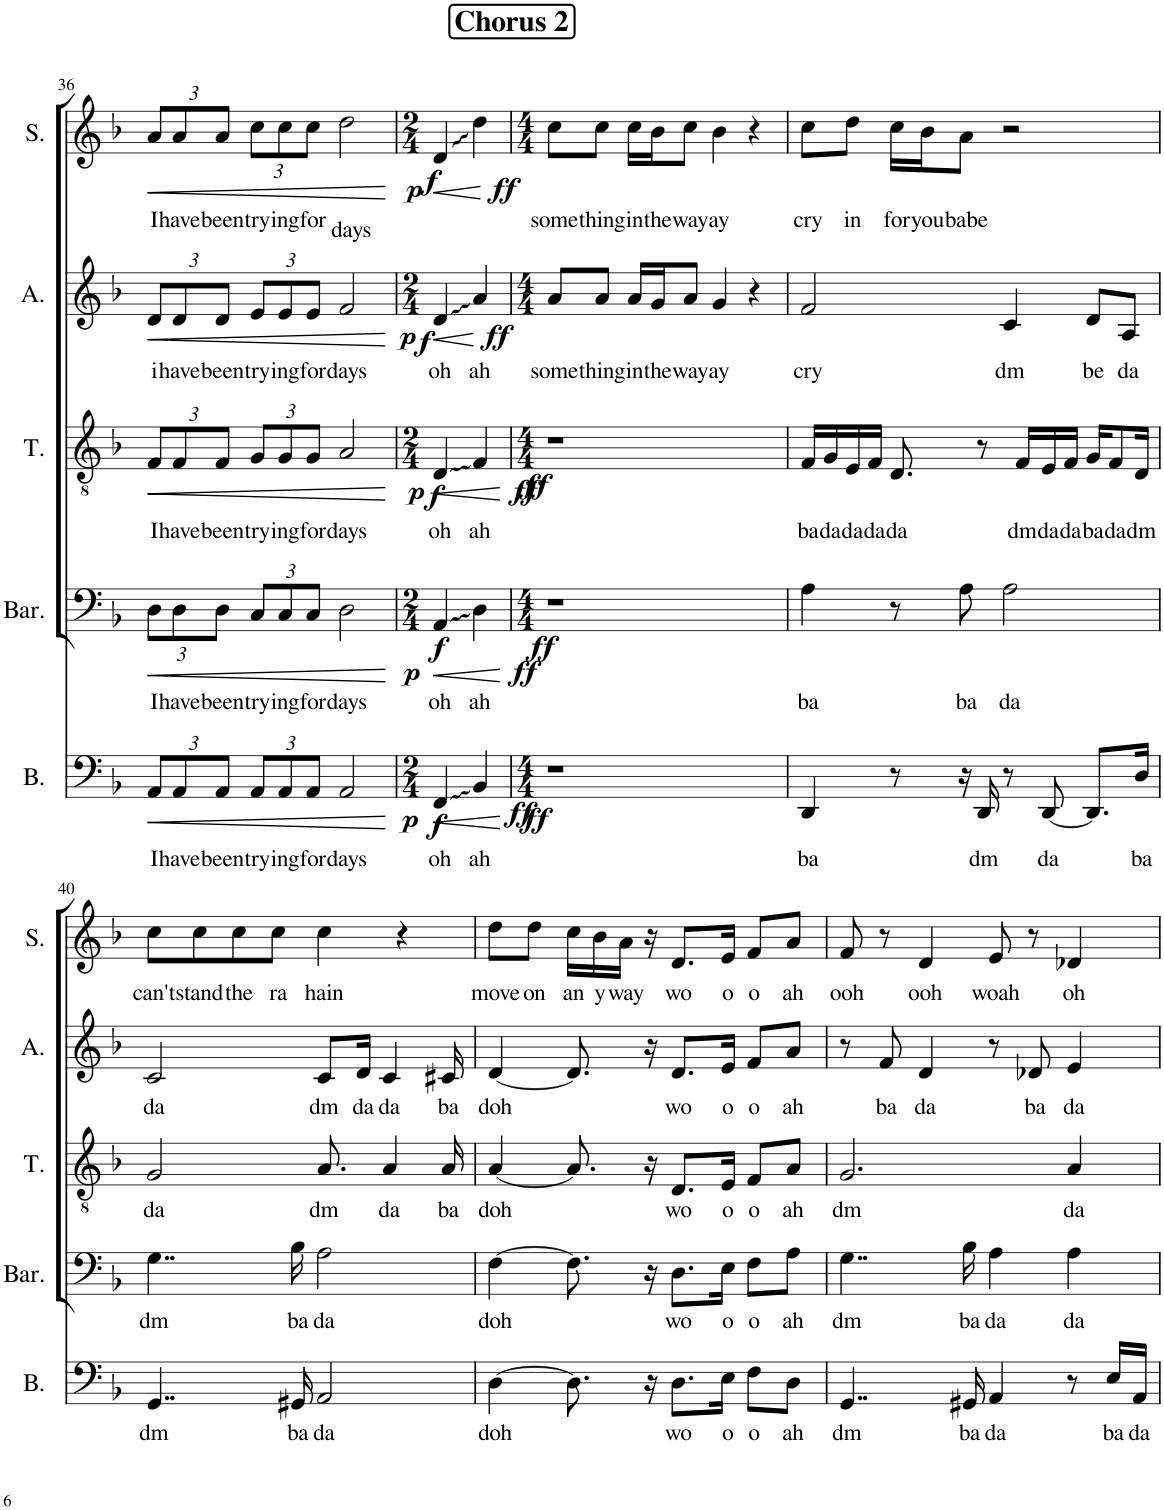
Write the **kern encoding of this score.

**kern	**text	**dynam	**kern	**text	**dynam	**kern	**text	**dynam	**kern	**text	**dynam	**kern	**text	**dynam
*part5	*part5	*part5	*part4	*part4	*part4	*part3	*part3	*part3	*part2	*part2	*part2	*part1	*part1	*part1
*staff5	*staff5	*staff5	*staff4	*staff4	*staff4	*staff3	*staff3	*staff3	*staff2	*staff2	*staff2	*staff1	*staff1	*staff1
*I"Bass	*	*	*I"Baritone	*	*	*I"Tenor	*	*	*I"Alto	*	*	*I"Soprano	*	*
*I'B.	*	*	*I'Bar.	*	*	*I'T.	*	*	*I'A.	*	*	*I'S.	*	*
!!LO:PB:g=z
*clefF4	*	*	*clefF4	*	*	*clefGv2	*	*	*clefG2	*	*	*clefG2	*	*
*k[b-]	*	*	*k[b-]	*	*	*k[b-]	*	*	*k[b-]	*	*	*k[b-]	*	*
*M4/4	*	*	*M4/4	*	*	*M4/4	*	*	*M4/4	*	*	*M4/4	*	*
*Xbrackettup	*	*	*	*	*	*	*	*	*	*	*	*	*	*
=36	=36	=36	=36	=36	=36	=36	=36	=36	=36	=36	=36	=36	=36	=36
!	!LO:LY:b	!LO:HP:b	!	!	!	!	!	!	!	!	!	!	!	!
*	*	*	*Xbrackettup	*	*	*	*	*	*	*	*	*	*	*
!	!	!	!	!LO:LY:b	!LO:HP:b	!	!	!	!	!	!	!	!	!
*	*	*	*	*	*	*Xbrackettup	*	*	*	*	*	*	*	*
!	!	!	!	!	!	!	!LO:LY:b	!LO:HP:b	!	!	!	!	!	!
*	*	*	*	*	*	*	*	*	*Xbrackettup	*	*	*	*	*
!	!	!	!	!	!	!	!	!	!	!LO:LY:b	!LO:HP:b	!	!	!
*	*	*	*	*	*	*	*	*	*	*	*	*Xbrackettup	*	*
!	!	!	!	!	!	!	!	!	!	!	!	!	!LO:LY:b	!LO:HP:b
12AA/L	I	<	12D\L	I	<	12F/L	I	<	12d/L	i	<	12a/L	I	<
!	!LO:LY:b	!	!	!LO:LY:b	!	!	!LO:LY:b	!	!	!LO:LY:b	!	!	!LO:LY:b	!
12AA/	have	.	12D\	have	.	12F/	have	.	12d/	have	.	12a/	have	.
!	!LO:LY:b	!	!	!LO:LY:b	!	!	!LO:LY:b	!	!	!LO:LY:b	!	!	!LO:LY:b	!
12AA/J	been	.	12D\J	been	.	12F/J	been	.	12d/J	been	.	12a/J	been	.
!	!LO:LY:b	!	!	!LO:LY:b	!	!	!LO:LY:b	!	!	!LO:LY:b	!	!	!LO:LY:b	!
12AA/L	try	.	12C/L	try	.	12G/L	try	.	12e/L	try	.	12cc\L	try	.
!	!LO:LY:b	!	!	!LO:LY:b	!	!	!LO:LY:b	!	!	!LO:LY:b	!	!	!LO:LY:b	!
12AA/	ing	.	12C/	ing	.	12G/	ing	.	12e/	ing	.	12cc\	ing	.
!	!LO:LY:b	!	!	!LO:LY:b	!	!	!LO:LY:b	!	!	!LO:LY:b	!	!	!LO:LY:b	!
12AA/J	for	.	12C/J	for	.	12G/J	for	.	12e/J	for	.	12cc\J	for	.
!	!LO:LY:b	!LO:DY:b	!	!LO:LY:b	!LO:DY:b	!	!LO:LY:b	!LO:DY:b	!	!LO:LY:b	!LO:DY:b	!	!LO:LY:b	!LO:DY:b
2AA/	days	f	2D\	days	f	2A/	days	f	2f/	days	f	2dd\	days	f
.	.	[	.	.	[	.	.	[	.	.	[	.	.	[
=37	=37	=37	=37	=37	=37	=37	=37	=37	=37	=37	=37	=37	=37	=37
*M2/4	*	*	*M2/4	*	*	*M2/4	*	*	*M2/4	*	*	*M2/4	*	*
!	!LO:LY:b	!LO:HP:b	!	!LO:LY:b	!LO:HP:b	!	!LO:LY:b	!LO:HP:b	!	!LO:LY:b	!LO:HP:b	!	!	!LO:HP:b
!	!	!LO:DY:n=1:b	!	!	!LO:DY:n=1:b	!	!	!LO:DY:n=1:b	!	!	!LO:DY:n=1:b	!	!	!LO:DY:n=1:b
4FF/	oh	< p	4AA/	oh	< p	4D/	oh	< p	4d/	oh	< p	4d/	.	< p
!	!LO:LY:b	!LO:DY:n=2:b	!	!LO:LY:b	!	!	!LO:LY:b	!	!	!LO:LY:b	!	!	!	!
4BB-/	ah	ff	4D\	ah	.	4F/	ah	.	4a/	ah	.	4dd\	.	.
.	.	[	.	.	[	.	.	[	.	.	[	.	.	[
!!LO:REH:place=s1:a:B:cj:fs=14:t=Chorus 2
=38	=38	=38	=38	=38	=38	=38	=38	=38	=38	=38	=38	=38	=38	=38
*M4/4	*	*	*M4/4	*	*	*M4/4	*	*	*M4/4	*	*	*M4/4	*	*
!	!	!LO:DY:b	!	!	!LO:DY:b	!	!	!	!	!LO:LY:b	!	!	!LO:LY:b	!
!	!	!	!	!	!LO:DY:n=1:b	!	!	!LO:DY:b	!	!	!	!	!	!
!	!	!	!	!	!	!	!	!LO:DY:n=1:b	!	!	!LO:DY:b	!	!	!LO:DY:b
1r	.	ff	1r	.	ff ff	1r	.	ff ff	8a/L	some	ff	8cc\L	some	ff
!	!	!	!	!	!	!	!	!	!	!LO:LY:b	!	!	!LO:LY:b	!
.	.	.	.	.	.	.	.	.	8a/J	thing	.	8cc\J	thing	.
!	!	!	!	!	!	!	!	!	!	!LO:LY:b	!	!	!LO:LY:b	!
.	.	.	.	.	.	.	.	.	16a/LL	in	.	16cc\LL	in	.
!	!	!	!	!	!	!	!	!	!	!LO:LY:b	!	!	!LO:LY:b	!
.	.	.	.	.	.	.	.	.	16g/J	the	.	16b-\J	the	.
!	!	!	!	!	!	!	!	!	!	!LO:LY:b	!	!	!LO:LY:b	!
.	.	.	.	.	.	.	.	.	8a/J	way	.	8cc\J	way	.
!	!	!	!	!	!	!	!	!	!	!LO:LY:b	!	!	!LO:LY:b	!
.	.	.	.	.	.	.	.	.	4g/	ay	.	4b-\	ay	.
.	.	.	.	.	.	.	.	.	4r	.	.	4r	.	.
=39	=39	=39	=39	=39	=39	=39	=39	=39	=39	=39	=39	=39	=39	=39
!	!LO:LY:b	!	!	!LO:LY:b	!	!	!LO:LY:b	!	!	!LO:LY:b	!	!	!LO:LY:b	!
4DD/	ba	.	4A\	ba	.	16F/LL	ba	.	2f/	cry	.	8cc\L	cry	.
!	!	!	!	!	!	!	!LO:LY:b	!	!	!	!	!	!	!
.	.	.	.	.	.	16G/	da	.	.	.	.	.	.	.
!	!	!	!	!	!	!	!LO:LY:b	!	!	!	!	!	!LO:LY:b	!
.	.	.	.	.	.	16E/	da	.	.	.	.	8dd\J	in	.
!	!	!	!	!	!	!	!LO:LY:b	!	!	!	!	!	!	!
.	.	.	.	.	.	16F/JJ	da	.	.	.	.	.	.	.
!	!	!	!	!	!	!	!LO:LY:b	!	!	!	!	!	!LO:LY:b	!
8r	.	.	8r	.	.	8.D/	da	.	.	.	.	16cc\LL	for	.
!	!	!	!	!	!	!	!	!	!	!	!	!	!LO:LY:b	!
.	.	.	.	.	.	.	.	.	.	.	.	16b-\J	you	.
!	!	!	!	!LO:LY:b	!	!	!	!	!	!	!	!	!LO:LY:b	!
16r	.	.	8A\	ba	.	.	.	.	.	.	.	8a\J	babe	.
!	!LO:LY:b	!	!	!	!	!	!	!	!	!	!	!	!	!
16DD/	dm	.	.	.	.	8r	.	.	.	.	.	.	.	.
!	!	!	!	!LO:LY:b	!	!	!	!	!	!LO:LY:b	!	!	!	!
8r	.	.	2A\	da	.	.	.	.	4c/	dm	.	2r	.	.
!	!	!	!	!	!	!	!LO:LY:b	!	!	!	!	!	!	!
.	.	.	.	.	.	16F/LL	dm	.	.	.	.	.	.	.
!	!LO:LY:b	!	!	!	!	!	!LO:LY:b	!	!	!	!	!	!	!
[8DD/	da	.	.	.	.	16E/	da	.	.	.	.	.	.	.
!	!	!	!	!	!	!	!LO:LY:b	!	!	!	!	!	!	!
.	.	.	.	.	.	16F/JJ	da	.	.	.	.	.	.	.
!	!	!	!	!	!	!	!LO:LY:b	!	!	!LO:LY:b	!	!	!	!
8.DD/L]	.	.	.	.	.	16G/KL	ba	.	8d/L	be	.	.	.	.
!	!	!	!	!	!	!	!LO:LY:b	!	!	!	!	!	!	!
.	.	.	.	.	.	8F/	da	.	.	.	.	.	.	.
!	!	!	!	!	!	!	!	!	!	!LO:LY:b	!	!	!	!
.	.	.	.	.	.	.	.	.	8A/J	da	.	.	.	.
!	!LO:LY:b	!	!	!	!	!	!LO:LY:b	!	!	!	!	!	!	!
16D/Jk	ba	.	.	.	.	16D/Jk	dm	.	.	.	.	.	.	.
!!LO:LB:g=z
=40	=40	=40	=40	=40	=40	=40	=40	=40	=40	=40	=40	=40	=40	=40
!	!LO:LY:b	!	!	!LO:LY:b	!	!	!LO:LY:b	!	!	!LO:LY:b	!	!	!LO:LY:b	!
4..GG/	dm	.	4..G\	dm	.	2G/	da	.	2c/	da	.	8cc\L	can't	.
!	!	!	!	!	!	!	!	!	!	!	!	!	!LO:LY:b	!
.	.	.	.	.	.	.	.	.	.	.	.	8cc\	stand	.
!	!	!	!	!	!	!	!	!	!	!	!	!	!LO:LY:b	!
.	.	.	.	.	.	.	.	.	.	.	.	8cc\	the	.
!	!	!	!	!	!	!	!	!	!	!	!	!	!LO:LY:b	!
.	.	.	.	.	.	.	.	.	.	.	.	8cc\J	ra	.
!	!LO:LY:b	!	!	!LO:LY:b	!	!	!	!	!	!	!	!	!	!
16GG#X/	ba	.	16B-\	ba	.	.	.	.	.	.	.	.	.	.
!	!LO:LY:b	!	!	!LO:LY:b	!	!	!LO:LY:b	!	!	!LO:LY:b	!	!	!LO:LY:b	!
2AA/	da	.	2A\	da	.	8.A/	dm	.	8c/L	dm	.	4cc\	hain	.
!	!	!	!	!	!	!	!	!	!	!LO:LY:b	!	!	!	!
.	.	.	.	.	.	.	.	.	16d/Jk	da	.	.	.	.
!	!	!	!	!	!	!	!LO:LY:b	!	!	!LO:LY:b	!	!	!	!
.	.	.	.	.	.	4A/	da	.	4c/	da	.	.	.	.
.	.	.	.	.	.	.	.	.	.	.	.	4r	.	.
!	!	!	!	!	!	!	!LO:LY:b	!	!	!LO:LY:b	!	!	!	!
.	.	.	.	.	.	16A/	ba	.	16c#X/	ba	.	.	.	.
=41	=41	=41	=41	=41	=41	=41	=41	=41	=41	=41	=41	=41	=41	=41
!	!LO:LY:b	!	!	!LO:LY:b	!	!	!LO:LY:b	!	!	!LO:LY:b	!	!	!LO:LY:b	!
[4D\	doh	.	[4F\	doh	.	[4A/	doh	.	[4d/	doh	.	8dd\L	move	.
!	!	!	!	!	!	!	!	!	!	!	!	!	!LO:LY:b	!
.	.	.	.	.	.	.	.	.	.	.	.	8dd\J	on	.
!	!	!	!	!	!	!	!	!	!	!	!	!	!LO:LY:b	!
8.D\]	.	.	8.F\]	.	.	8.A/]	.	.	8.d/]	.	.	16cc\LL	an	.
!	!	!	!	!	!	!	!	!	!	!	!	!	!LO:LY:b	!
.	.	.	.	.	.	.	.	.	.	.	.	16b-\	y	.
!	!	!	!	!	!	!	!	!	!	!	!	!	!LO:LY:b	!
.	.	.	.	.	.	.	.	.	.	.	.	16a\JJ	way	.
16r	.	.	16r	.	.	16r	.	.	16r	.	.	16r	.	.
!	!LO:LY:b	!	!	!LO:LY:b	!	!	!LO:LY:b	!	!	!LO:LY:b	!	!	!LO:LY:b	!
8.D\L	wo	.	8.D\L	wo	.	8.D/L	wo	.	8.d/L	wo	.	8.d/L	wo	.
!	!LO:LY:b	!	!	!LO:LY:b	!	!	!LO:LY:b	!	!	!LO:LY:b	!	!	!LO:LY:b	!
16E\Jk	o	.	16E\Jk	o	.	16E/Jk	o	.	16e/Jk	o	.	16e/Jk	o	.
!	!LO:LY:b	!	!	!LO:LY:b	!	!	!LO:LY:b	!	!	!LO:LY:b	!	!	!LO:LY:b	!
8F\L	o	.	8F\L	o	.	8F/L	o	.	8f/L	o	.	8f/L	o	.
!	!LO:LY:b	!	!	!LO:LY:b	!	!	!LO:LY:b	!	!	!LO:LY:b	!	!	!LO:LY:b	!
8D\J	ah	.	8A\J	ah	.	8A/J	ah	.	8a/J	ah	.	8a/J	ah	.
=42	=42	=42	=42	=42	=42	=42	=42	=42	=42	=42	=42	=42	=42	=42
!	!LO:LY:b	!	!	!LO:LY:b	!	!	!LO:LY:b	!	!	!	!	!	!LO:LY:b	!
4..GG/	dm	.	4..G\	dm	.	2.G/	dm	.	8r	.	.	8f/	ooh	.
!	!	!	!	!	!	!	!	!	!	!LO:LY:b	!	!	!	!
.	.	.	.	.	.	.	.	.	8f/	ba	.	8r	.	.
!	!	!	!	!	!	!	!	!	!	!LO:LY:b	!	!	!LO:LY:b	!
.	.	.	.	.	.	.	.	.	4d/	da	.	4d/	ooh	.
!	!LO:LY:b	!	!	!LO:LY:b	!	!	!	!	!	!	!	!	!	!
16GG#X/	ba	.	16B-\	ba	.	.	.	.	.	.	.	.	.	.
!	!LO:LY:b	!	!	!LO:LY:b	!	!	!	!	!	!	!	!	!LO:LY:b	!
4AA/	da	.	4A\	da	.	.	.	.	8r	.	.	8e/	woah	.
!	!	!	!	!	!	!	!	!	!	!LO:LY:b	!	!	!	!
.	.	.	.	.	.	.	.	.	8d-X/	ba	.	8r	.	.
!	!	!	!	!LO:LY:b	!	!	!LO:LY:b	!	!	!LO:LY:b	!	!	!LO:LY:b	!
8r	.	.	4A\	da	.	4A/	da	.	4e/	da	.	4d-X/	oh	.
!	!LO:LY:b	!	!	!	!	!	!	!	!	!	!	!	!	!
16E/LL	ba	.	.	.	.	.	.	.	.	.	.	.	.	.
!	!LO:LY:b	!	!	!	!	!	!	!	!	!	!	!	!	!
16AA/JJ	da	.	.	.	.	.	.	.	.	.	.	.	.	.
=	=	=	=	=	=	=	=	=	=	=	=	=	=	=
*-	*-	*-	*-	*-	*-	*-	*-	*-	*-	*-	*-	*-	*-	*-
